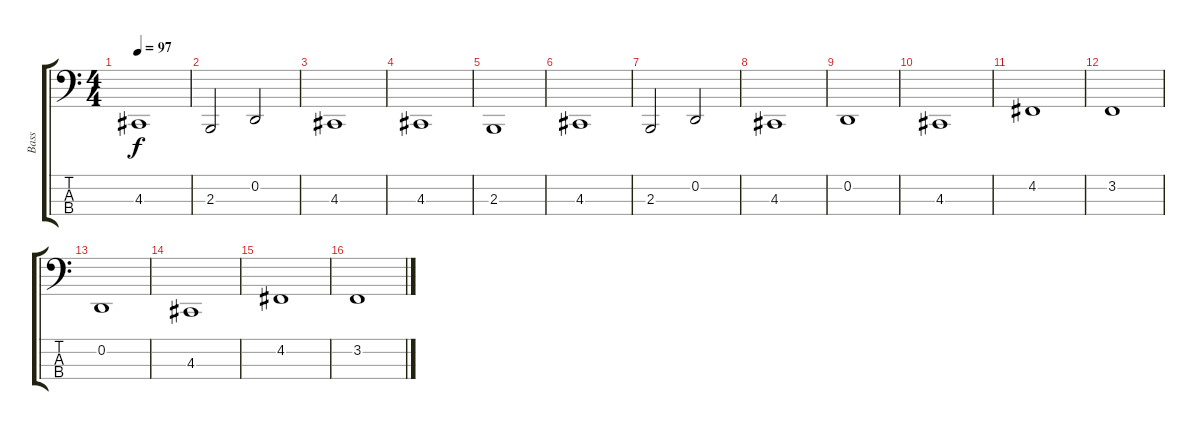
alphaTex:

\track ("Bass" "Bass") {instrument cello}
\staff {score tabs}
\tuning (G2 D2 A1 E1) {hide}
\ts (4 4)
\tempo 97
\clef f4
\ks c
4.3.1{dy f} |
2.3.2 0.2.2 |
4.3.1 |
4.3.1 |
2.3.1 |
4.3.1 |
2.3.2 0.2.2 |
4.3.1 |
0.2.1 |
4.3.1 |
4.2.1 |
3.2.1 |
0.2.1 |
4.3.1 |
4.2.1 |
3.2.1
